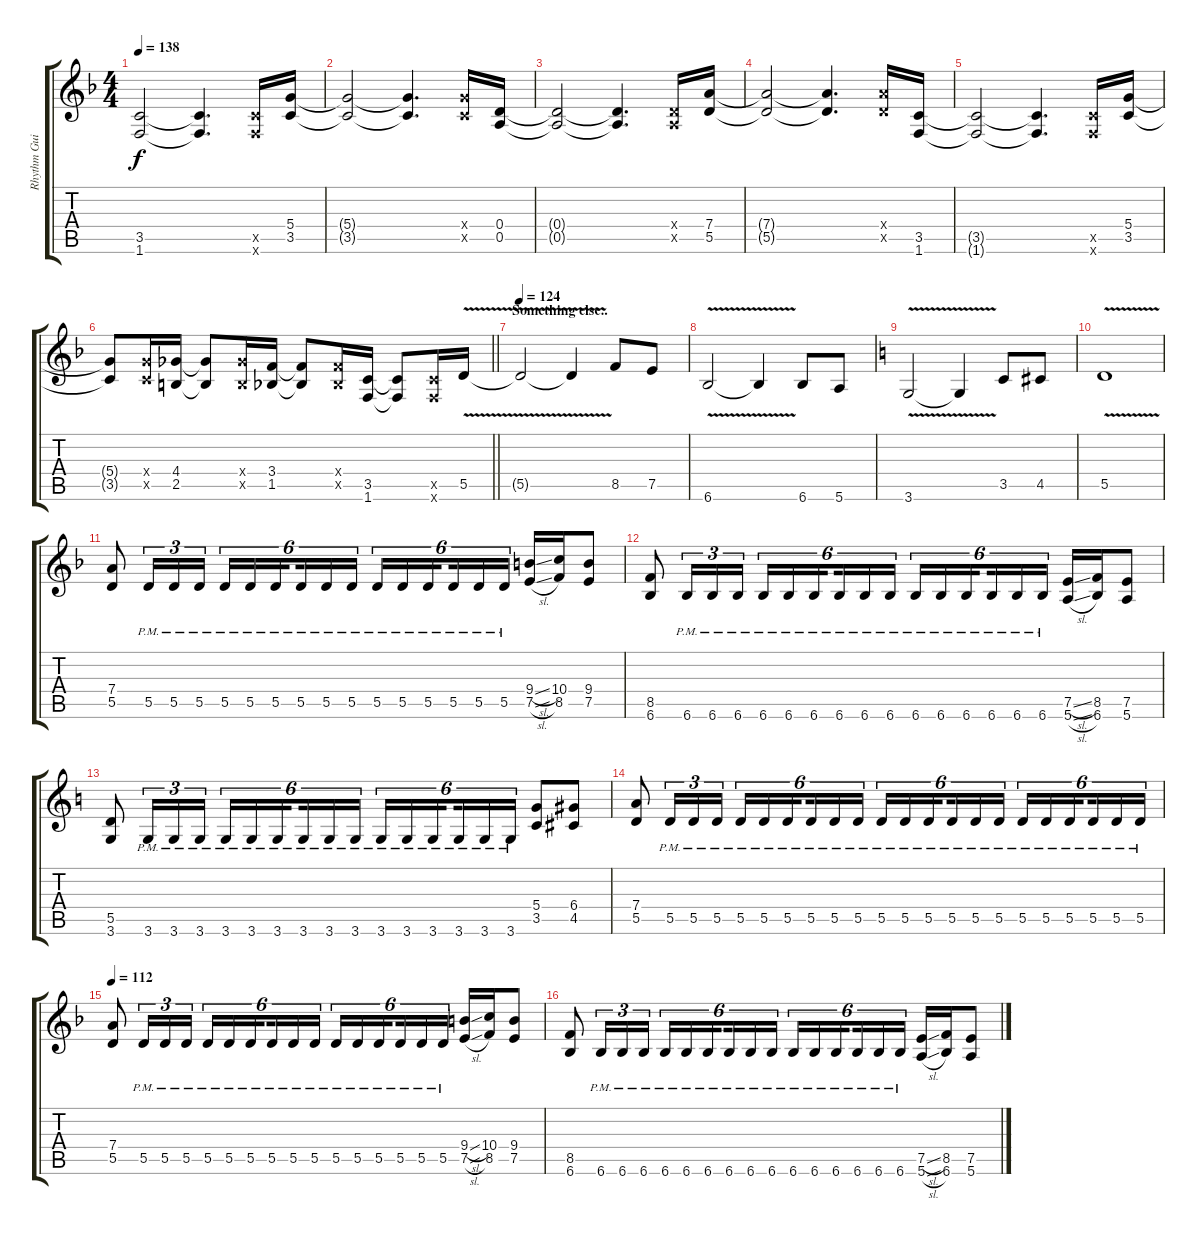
\track ("Rhythm Guitar (Poland)" "Rhythm Gui") {instrument distortionguitar}
\staff {score tabs}
\tuning (E4 B3 G3 D3 A2 E2) {hide}
\ts (4 4)
\tempo 138
\clef g2
\ks f
(3.5{t} 1.6{t}).2{dy f} (3.5{t} 1.6{t}).4{d} (3.5{x} 1.6{x}).16 (5.4 3.5).16 |
(5.4{t} 3.5{t}).2 (5.4{t} 3.5{t}).4{d} (5.4{x} 3.5{x}).16 (0.4 0.5).16 |
(0.4{t} 0.5{t}).2 (0.4{t} 0.5{t}).4{d} (0.4{x} 0.5{x}).16 (7.4 5.5).16 |
(7.4{t} 5.5{t}).2 (7.4{t} 5.5{t}).4{d} (7.4{x} 5.5{x}).16 (3.5 1.6).16 |
(3.5{t} 1.6{t}).2 (3.5{t} 1.6{t}).4{d} (3.5{x} 1.6{x}).16 (5.4 3.5).16 |
\barLineRight lightlight
(5.4{t} 3.5{t}).8 (5.4{x} 3.5{x}).16 (4.4 2.5).16 (4.4{t} 2.5{t}).8 (4.4{x} 2.5{x}).16 (3.4 1.5).16 (3.4{t} 1.5{t}).8 (3.4{x} 1.5{x}).16 (3.5 1.6).16 (3.5{t} 1.6{t}).8 (3.5{x} 1.6{x}).16 5.5{v}.16 |
\section ("" "Something else..")
\tempo 124
5.5{v t}.2 5.5{v t}.4 8.5.8 7.5.8 |
6.6{v}.2 6.6{v t}.4 6.6.8 5.6.8 |
\ks c
3.6{v}.2 3.6{v t}.4 3.5.8 4.5.8 |
5.5{v}.1 |
\ks f
(7.4 5.5).8 5.5{pm}.16{tu (3 2)} 5.5{pm}.16{tu (3 2)} 5.5{pm}.16{tu (3 2)} 5.5{pm}.16{tu (6 4)} 5.5{pm}.16{tu (6 4)} 5.5{pm}.16{tu (6 4) beam splitsecondary} 5.5{pm}.16{tu (6 4)} 5.5{pm}.16{tu (6 4)} 5.5{pm}.16{tu (6 4)} 5.5{pm}.16{tu (6 4)} 5.5{pm}.16{tu (6 4)} 5.5{pm}.16{tu (6 4) beam splitsecondary} 5.5{pm}.16{tu (6 4)} 5.5{pm}.16{tu (6 4)} 5.5{pm}.16{tu (6 4)} (9.4{sl} 7.5{sl}).16 (10.4 8.5).16 (9.4 7.5).8 |
(8.5 6.6).8 6.6{pm}.16{tu (3 2)} 6.6{pm}.16{tu (3 2)} 6.6{pm}.16{tu (3 2)} 6.6{pm}.16{tu (6 4)} 6.6{pm}.16{tu (6 4)} 6.6{pm}.16{tu (6 4) beam splitsecondary} 6.6{pm}.16{tu (6 4)} 6.6{pm}.16{tu (6 4)} 6.6{pm}.16{tu (6 4)} 6.6{pm}.16{tu (6 4)} 6.6{pm}.16{tu (6 4)} 6.6{pm}.16{tu (6 4) beam splitsecondary} 6.6{pm}.16{tu (6 4)} 6.6{pm}.16{tu (6 4)} 6.6{pm}.16{tu (6 4)} (7.5{sl} 5.6{sl}).16 (8.5 6.6).16 (7.5 5.6).8 |
\ks c
(5.5 3.6).8 3.6{pm}.16{tu (3 2)} 3.6{pm}.16{tu (3 2)} 3.6{pm}.16{tu (3 2)} 3.6{pm}.16{tu (6 4)} 3.6{pm}.16{tu (6 4)} 3.6{pm}.16{tu (6 4) beam splitsecondary} 3.6{pm}.16{tu (6 4)} 3.6{pm}.16{tu (6 4)} 3.6{pm}.16{tu (6 4)} 3.6{pm}.16{tu (6 4)} 3.6{pm}.16{tu (6 4)} 3.6{pm}.16{tu (6 4) beam splitsecondary} 3.6{pm}.16{tu (6 4)} 3.6{pm}.16{tu (6 4)} 3.6{pm}.16{tu (6 4)} (5.4 3.5).8 (6.4 4.5).8 |
(7.4 5.5).8 5.5{pm}.16{tu (3 2)} 5.5{pm}.16{tu (3 2)} 5.5{pm}.16{tu (3 2)} 5.5{pm}.16{tu (6 4)} 5.5{pm}.16{tu (6 4)} 5.5{pm}.16{tu (6 4) beam splitsecondary} 5.5{pm}.16{tu (6 4)} 5.5{pm}.16{tu (6 4)} 5.5{pm}.16{tu (6 4)} 5.5{pm}.16{tu (6 4)} 5.5{pm}.16{tu (6 4)} 5.5{pm}.16{tu (6 4) beam splitsecondary} 5.5{pm}.16{tu (6 4)} 5.5{pm}.16{tu (6 4)} 5.5{pm}.16{tu (6 4)} 5.5{pm}.16{tu (6 4)} 5.5{pm}.16{tu (6 4)} 5.5{pm}.16{tu (6 4) beam splitsecondary} 5.5{pm}.16{tu (6 4)} 5.5{pm}.16{tu (6 4)} 5.5{pm}.16{tu (6 4)} |
\tempo 112
\ks f
(7.4 5.5).8 5.5{pm}.16{tu (3 2)} 5.5{pm}.16{tu (3 2)} 5.5{pm}.16{tu (3 2)} 5.5{pm}.16{tu (6 4)} 5.5{pm}.16{tu (6 4)} 5.5{pm}.16{tu (6 4) beam splitsecondary} 5.5{pm}.16{tu (6 4)} 5.5{pm}.16{tu (6 4)} 5.5{pm}.16{tu (6 4)} 5.5{pm}.16{tu (6 4)} 5.5{pm}.16{tu (6 4)} 5.5{pm}.16{tu (6 4) beam splitsecondary} 5.5{pm}.16{tu (6 4)} 5.5{pm}.16{tu (6 4)} 5.5{pm}.16{tu (6 4)} (9.4{sl} 7.5{sl}).16 (10.4 8.5).16 (9.4 7.5).8 |
(8.5 6.6).8 6.6{pm}.16{tu (3 2)} 6.6{pm}.16{tu (3 2)} 6.6{pm}.16{tu (3 2)} 6.6{pm}.16{tu (6 4)} 6.6{pm}.16{tu (6 4)} 6.6{pm}.16{tu (6 4) beam splitsecondary} 6.6{pm}.16{tu (6 4)} 6.6{pm}.16{tu (6 4)} 6.6{pm}.16{tu (6 4)} 6.6{pm}.16{tu (6 4)} 6.6{pm}.16{tu (6 4)} 6.6{pm}.16{tu (6 4) beam splitsecondary} 6.6{pm}.16{tu (6 4)} 6.6{pm}.16{tu (6 4)} 6.6{pm}.16{tu (6 4)} (7.5{sl} 5.6{sl}).16 (8.5 6.6).16 (7.5 5.6).8
